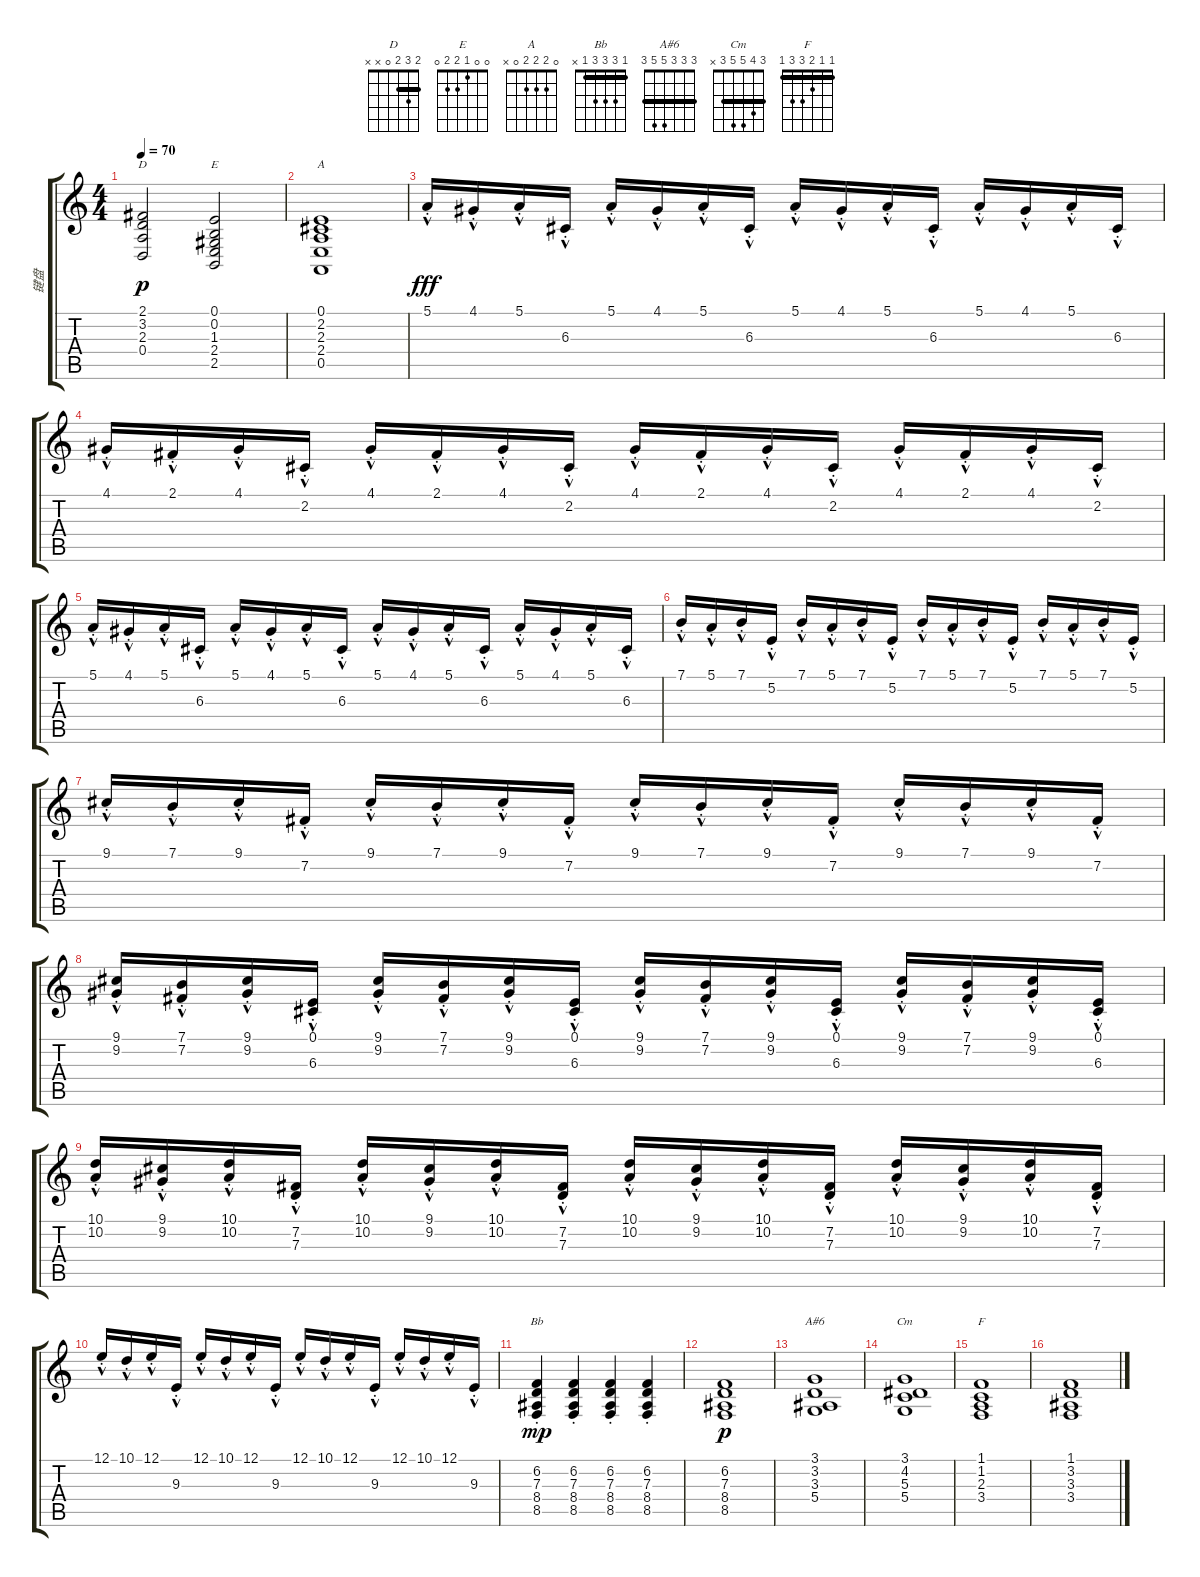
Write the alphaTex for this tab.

\track ("键盘" "键盘") {instrument stringensemble2}
\staff {score tabs}
\tuning (E4 B3 G3 D3 A2 E2) {hide}
\chord ("D" 2 3 2 0 x x) {barre 2}
\chord ("E" 0 0 1 2 2 0)
\chord ("A" 0 2 2 2 0 x)
\chord ("Bb" 1 3 3 3 1 x) {barre 1}
\chord ("A#6" 3 3 3 5 5 3) {barre 3}
\chord ("Cm" 3 4 5 5 3 x) {barre 3}
\chord ("F" 1 1 2 3 3 1) {barre 1}
\ts (4 4)
\tempo 70
\clef g2
\ks c
(2.1 3.2 2.3 0.4).2{ch "D" dy p} (0.1 0.2 1.3 2.4 2.5).2{ch "E"} |
(0.1 2.2 2.3 2.4 0.5).1{ch "A"} |
5.1{hac st}.16{dy fff} 4.1{hac st}.16 5.1{hac st}.16 6.3{hac st}.16 5.1{hac st}.16 4.1{hac st}.16 5.1{hac st}.16 6.3{hac st}.16 5.1{hac st}.16 4.1{hac st}.16 5.1{hac st}.16 6.3{hac st}.16 5.1{hac st}.16 4.1{hac st}.16 5.1{hac st}.16 6.3{hac st}.16 |
4.1{hac st}.16 2.1{hac st}.16 4.1{hac st}.16 2.2{hac st}.16 4.1{hac st}.16 2.1{hac st}.16 4.1{hac st}.16 2.2{hac st}.16 4.1{hac st}.16 2.1{hac st}.16 4.1{hac st}.16 2.2{hac st}.16 4.1{hac st}.16 2.1{hac st}.16 4.1{hac st}.16 2.2{hac st}.16 |
5.1{hac st}.16 4.1{hac st}.16 5.1{hac st}.16 6.3{hac st}.16 5.1{hac st}.16 4.1{hac st}.16 5.1{hac st}.16 6.3{hac st}.16 5.1{hac st}.16 4.1{hac st}.16 5.1{hac st}.16 6.3{hac st}.16 5.1{hac st}.16 4.1{hac st}.16 5.1{hac st}.16 6.3{hac st}.16 |
7.1{hac st}.16 5.1{hac st}.16 7.1{hac st}.16 5.2{hac st}.16 7.1{hac st}.16 5.1{hac st}.16 7.1{hac st}.16 5.2{hac st}.16 7.1{hac st}.16 5.1{hac st}.16 7.1{hac st}.16 5.2{hac st}.16 7.1{hac st}.16 5.1{hac st}.16 7.1{hac st}.16 5.2{hac st}.16 |
9.1{hac st}.16 7.1{hac st}.16 9.1{hac st}.16 7.2{hac st}.16 9.1{hac st}.16 7.1{hac st}.16 9.1{hac st}.16 7.2{hac st}.16 9.1{hac st}.16 7.1{hac st}.16 9.1{hac st}.16 7.2{hac st}.16 9.1{hac st}.16 7.1{hac st}.16 9.1{hac st}.16 7.2{hac st}.16 |
(9.1{hac st} 9.2{hac}).16 (7.1{hac st} 7.2{hac}).16 (9.1{hac st} 9.2{hac}).16 (0.1{hac st} 6.3{hac}).16 (9.1{hac st} 9.2{hac}).16 (7.1{hac st} 7.2{hac}).16 (9.1{hac st} 9.2{hac}).16 (0.1{hac st} 6.3{hac}).16 (9.1{hac st} 9.2{hac}).16 (7.1{hac st} 7.2{hac}).16 (9.1{hac st} 9.2{hac}).16 (0.1{hac st} 6.3{hac}).16 (9.1{hac st} 9.2{hac}).16 (7.1{hac st} 7.2{hac}).16 (9.1{hac st} 9.2{hac}).16 (0.1{hac st} 6.3{hac}).16 |
(10.1{hac st} 10.2{hac st}).16 (9.1{hac st} 9.2{hac st}).16 (10.1{hac st} 10.2{hac st}).16 (7.2{hac st} 7.3{hac st}).16 (10.1{hac st} 10.2{hac st}).16 (9.1{hac st} 9.2{hac st}).16 (10.1{hac st} 10.2{hac st}).16 (7.2{hac st} 7.3{hac st}).16 (10.1{hac st} 10.2{hac st}).16 (9.1{hac st} 9.2{hac st}).16 (10.1{hac st} 10.2{hac st}).16 (7.2{hac st} 7.3{hac st}).16 (10.1{hac st} 10.2{hac st}).16 (9.1{hac st} 9.2{hac st}).16 (10.1{hac st} 10.2{hac st}).16 (7.2{hac st} 7.3{hac st}).16 |
12.1{hac st}.16 10.1{hac st}.16 12.1{hac st}.16 9.3{hac st}.16 12.1{hac st}.16 10.1{hac st}.16 12.1{hac st}.16 9.3{hac st}.16 12.1{hac st}.16 10.1{hac st}.16 12.1{hac st}.16 9.3{hac st}.16 12.1{hac st}.16 10.1{hac st}.16 12.1{hac st}.16 9.3{hac st}.16 |
(6.2{st} 7.3{st} 8.4{st} 8.5{st}).4{ch "Bb" dy mp} (6.2{st} 7.3{st} 8.4{st} 8.5{st}).4 (6.2{st} 7.3{st} 8.4{st} 8.5{st}).4 (6.2{st} 7.3{st} 8.4{st} 8.5{st}).4 |
(6.2 7.3 8.4 8.5).1{dy p} |
(3.1 3.2 3.3 5.4).1{ch "A#6"} |
(3.1 4.2 5.3 5.4).1{ch "Cm"} |
(1.1 1.2 2.3 3.4).1{ch "F"} |
(1.1 3.2 3.3 3.4).1
